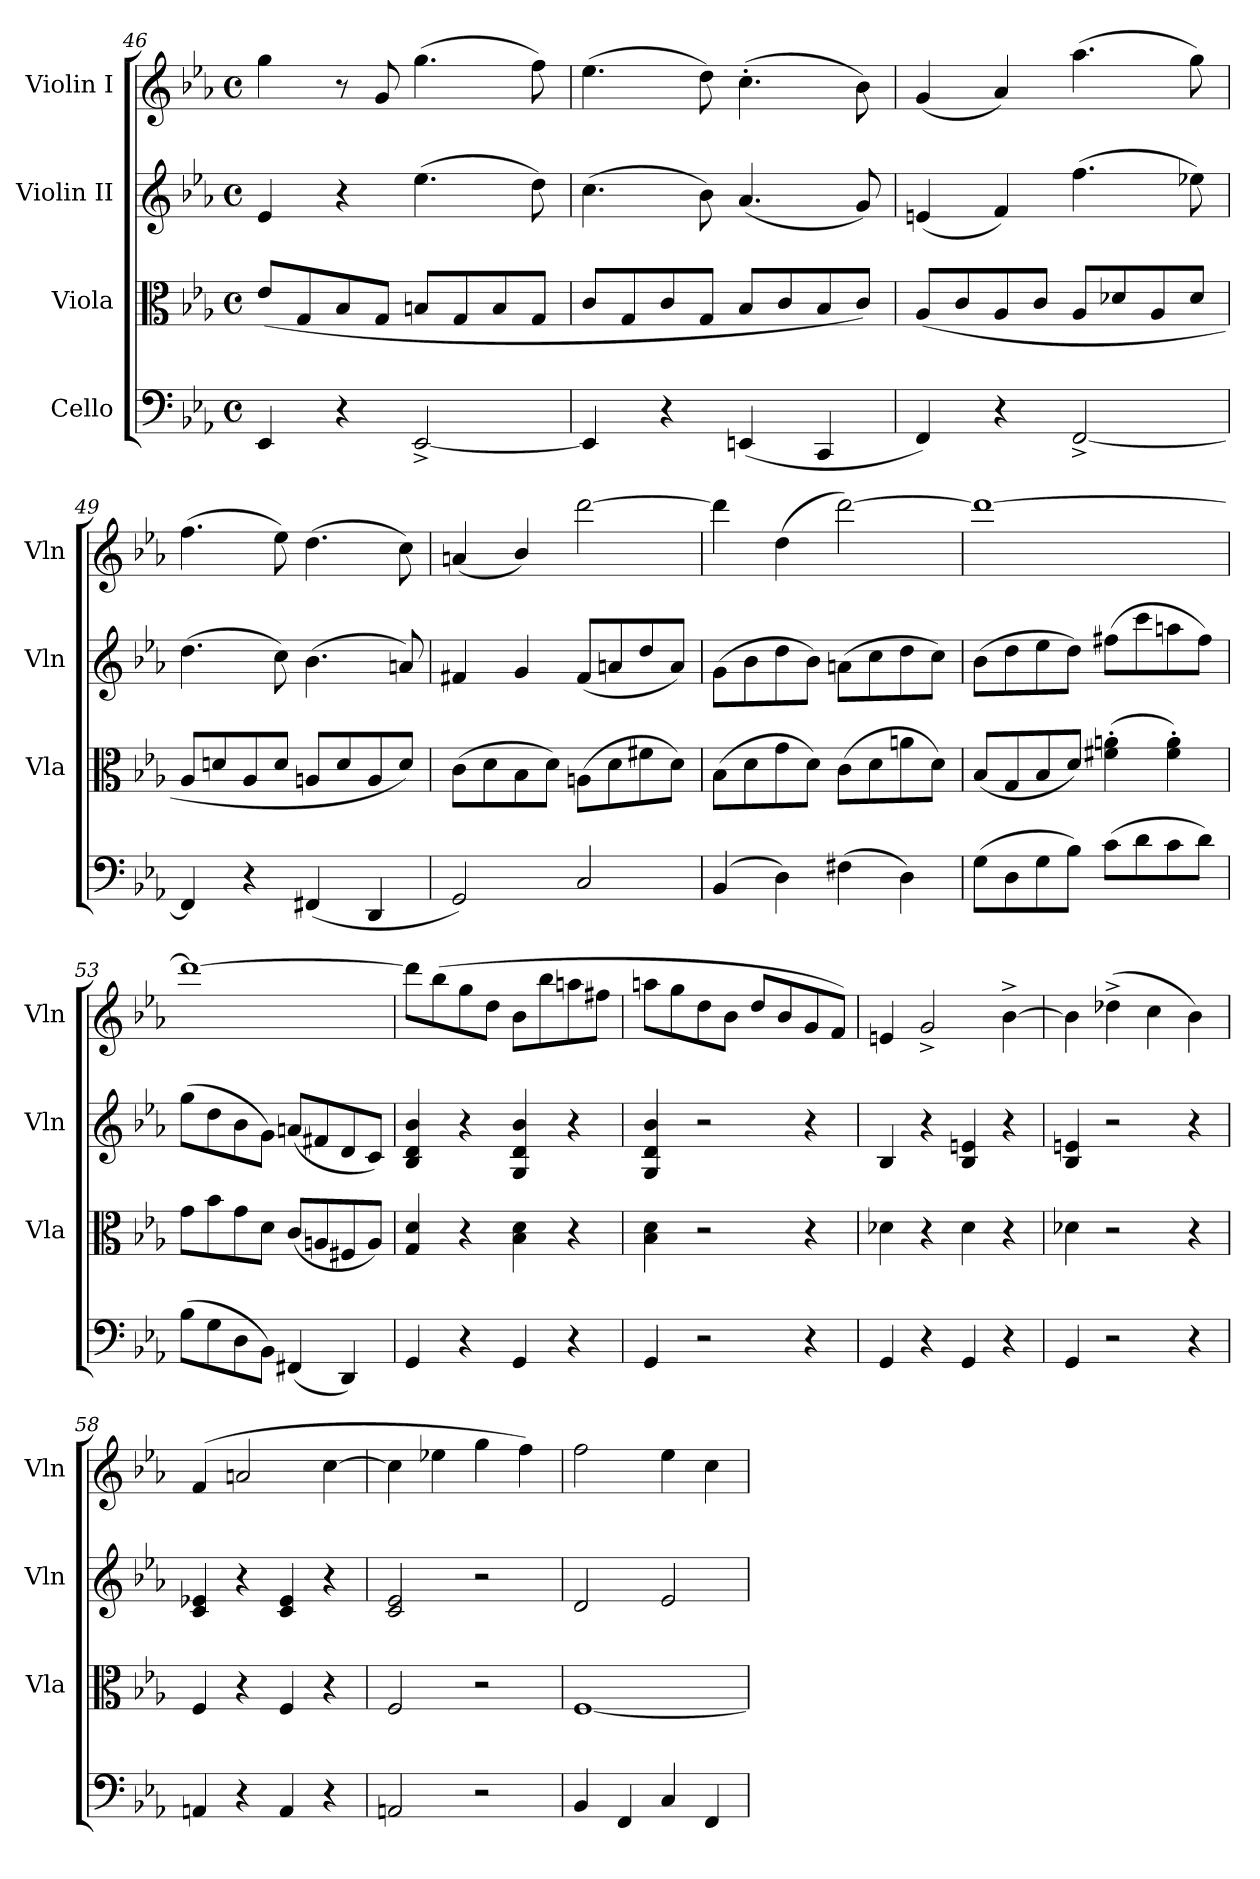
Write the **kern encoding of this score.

**kern	**kern	**kern	**kern
*part4	*part3	*part2	*part1
*staff4	*staff3	*staff2	*staff1
*I"Cello	*I"Viola	*I"Violin II	*I"Violin I
*	*I'Vla	*I'Vln	*I'Vln
*clefF4	*clefC3	*clefG2	*clefG2
*k[b-e-a-]	*k[b-e-a-]	*k[b-e-a-]	*k[b-e-a-]
*M4/4	*M4/4	*M4/4	*M4/4
*met(c)	*met(c)	*met(c)	*met(c)
=46	=46	=46	=46
4EE-/	(>8e-/L	4e-/	4gg\
.	8G/	.	.
4r	8B-/	4r	8r
.	8G/J	.	8g/
[2EE-^/	8Bn/L	(>4.ee-\	(>4.gg\
.	8G/	.	.
.	8B/	.	.
.	8G/J	8dd\)	8ff\)
!!LO:LB:g=z
=47	=47	=47	=47
4EE-/]	8c/L	(>4.cc\	(>4.ee-\
.	8G/	.	.
4r	8c/	.	.
.	8G/J	8b-\)	8dd\)
(<4EEn/	8B-/L	(<4.a-/	(>4.cc'\
.	8c/	.	.
4CC/	8B-/	.	.
.	8c/J)	8g/)	8b-\)
=48	=48	=48	=48
4FF/)	(>8A-/L	(<4en/	(<4g/
.	8c/	.	.
4r	8A-/	4f/)	4a-/)
.	8c/J	.	.
[2FF^/	8A-/L	(>4.ff\	(>4.aa-\
.	8d-X/	.	.
.	8A-/	.	.
.	8d-/J	8ee-X\)	8gg\)
=49	=49	=49	=49
4FF/]	8A-/L	(>4.dd\	(>4.ff\
.	8dn/	.	.
4r	8A-/	.	.
.	8d/J	8cc\)	8ee-\)
(<4FF#X/	8An/L	(>4.b-\	(>4.dd\
.	8d/	.	.
4DD/	8A/	.	.
.	8d/J)	8an/)	8cc\)
=50	=50	=50	=50
2GG/)	(>8c\L	4f#X/	(<4an/
.	8d\	.	.
.	8B-\	4g/	4b-/)
.	8d\J)	.	.
2C/	(>8An\L	(<8f#/L	[2ddd\
.	8d\	8an/	.
.	8f#X\	8dd/	.
.	8d\J)	8a/J)	.
=51	=51	=51	=51
(>4BB-/	(>8B-\L	(>8g\L	4ddd\]
.	8d\	8b-\	.
4D\)	8g\	8dd\	(>4dd\
.	8d\J)	8b-\J)	.
(>4F#X\	(>8c\L	(>8an\L	[2ddd\)
.	8d\	8cc\	.
4D\)	8an\	8dd\	.
.	8d\J)	8cc\J)	.
=52	=52	=52	=52
(>8G\L	(<8B-/L	(>8b-\L	1ddd_
8D\	8G/	8dd\	.
8G\	8B-/	8ee-\	.
8B-\J)	8d/J)	8dd\J)	.
(>8c\L	(>4f#X\' 4an\'	(>8ff#X\L	.
8d\	.	8ccc\	.
8c\	4f#\' 4a\')	8aan\	.
8d\J)	.	8ff#\J)	.
=53	=53	=53	=53
(>8B-\L	8g\L	(>8gg\L	1ddd_
8G\	8b-\	8dd\	.
8D\	8g\	8b-\	.
8BB-\J)	8d\J	8g\J)	.
(<4FF#X/	(<8c/L	(<8an/L	.
.	8An/	8f#X/	.
4DD/)	8F#X/	8d/	.
.	8A/J)	8c/J)	.
=54	=54	=54	=54
4GG/	4G/ 4d/	4B-/ 4d/ 4b-/	8ddd\L]
.	.	.	(>8bb-\
4r	4r	4r	8gg\
.	.	.	8dd\J
4GG/	4B-\ 4d\	4G/ 4d/ 4b-/	8b-\L
.	.	.	8bb-\
4r	4r	4r	8aan\
.	.	.	8ff#X\J
!!LO:PB:g=z
=55	=55	=55	=55
4GG/	4B-\ 4d\	4G/ 4d/ 4b-/	8aan\L
.	.	.	8gg\
2r	2r	2r	8dd\
.	.	.	8b-\J
.	.	.	8dd/L
.	.	.	8b-/
4r	4r	4r	8g/
.	.	.	8f/J)
=56	=56	=56	=56
4GG/	4d-X\	4B-/	4en/
4r	4r	4r	2g^/
4GG/	4d-\	4B-/ 4en/	.
4r	4r	4r	[4b-^\
=57	=57	=57	=57
4GG/	4d-X\	4B-/ 4en/	4b-\]
2r	2r	2r	(>4dd-X^\
.	.	.	4cc\
4r	4r	4r	4b-\)
=58	=58	=58	=58
4AAn/	4F/	4c/ 4e-X/	(>4f/
4r	4r	4r	2an/
4AA/	4F/	4c/ 4e-/	.
4r	4r	4r	[4cc\
=59	=59	=59	=59
2AAn/	2F/	2c/ 2e-/	4cc\]
.	.	.	4ee-X\
2r	2r	2r	4gg\
.	.	.	4ff\)
=60	=60	=60	=60
4BB-/	[1F	2d/	2ff\
4FF/	.	.	.
4C/	.	2e-/	4ee-\
4FF/	.	.	4cc\
=	=	=	=
*-	*-	*-	*-
